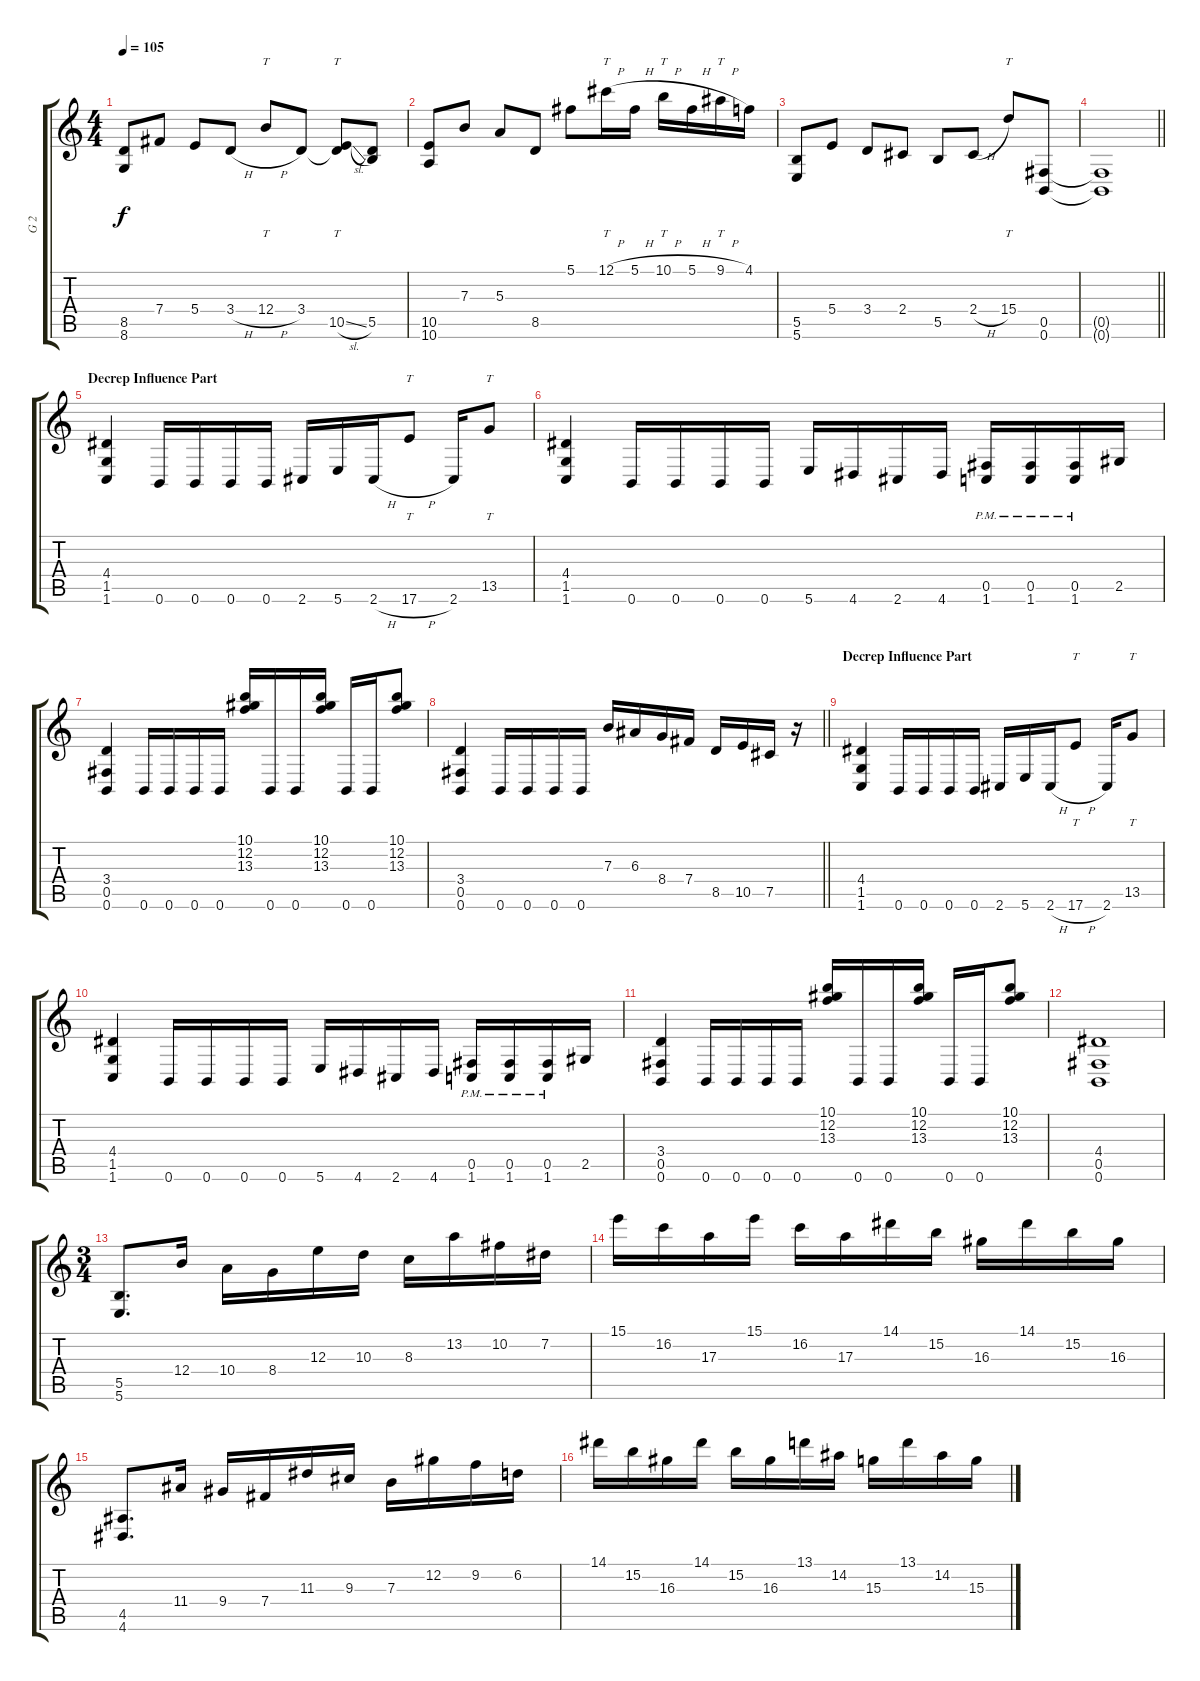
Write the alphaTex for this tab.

\track ("G 2" "G 2") {instrument distortionguitar}
\staff {score tabs}
\tuning (Db4 Ab3 E3 B2 Gb2 B1) {hide}
\ts (4 4)
\tempo 105
\clef g2
\ks c
(8.5 8.6).8{dy f} 7.4.8 5.4.8 3.4{h}.8 12.4{h}.8{tt} 3.4.8 (3.4{t} 10.5{sl}).8{tt} (3.4{t} 5.5).8 |
(10.5 10.6).8 7.3.8 5.3.8 8.5.8 5.1.8 12.1{h}.16{tt} 5.1{h}.16 10.1{h}.16{tt} 5.1{h}.16 9.1{h}.16{tt} 4.1.16 |
(5.5 5.6).8 5.4.8 3.4.8 2.4.8 5.5.8 2.4{h}.8 15.4.8{tt} (0.5 0.6).8 |
\barLineRight lightlight
(0.5{t} 0.6{t}).1 |
\section ("" "Decrep Influence Part")
(4.4 1.5 1.6).4 0.6.16 0.6.16 0.6.16 0.6.16 2.6.16 5.6.16 2.6{h}.16 17.6{h}.8{tt} 2.6.16 13.5.8{tt} |
(4.4 1.5 1.6).4 0.6.16 0.6.16 0.6.16 0.6.16 5.6.16 4.6.16 2.6.16 4.6.16 (0.5{pm} 1.6{pm}).16 (0.5{pm} 1.6{pm}).16 (0.5{pm} 1.6{pm}).16 2.5.16 |
(3.4 0.5 0.6).4 0.6.16 0.6.16 0.6.16 0.6.16 (10.1 12.2 13.3).16 0.6.16 0.6.16 (10.1 12.2 13.3).16 0.6.16 0.6.16 (10.1 12.2 13.3).8 |
\barLineRight lightlight
(3.4 0.5 0.6).4 0.6.16 0.6.16 0.6.16 0.6.16 7.3.16 6.3.16 8.4.16 7.4.16 8.5.16 10.5.16 7.5.16 r.16 |
\section ("" "Decrep Influence Part")
(4.4 1.5 1.6).4 0.6.16 0.6.16 0.6.16 0.6.16 2.6.16 5.6.16 2.6{h}.16 17.6{h}.8{tt} 2.6.16 13.5.8{tt} |
(4.4 1.5 1.6).4 0.6.16 0.6.16 0.6.16 0.6.16 5.6.16 4.6.16 2.6.16 4.6.16 (0.5{pm} 1.6{pm}).16 (0.5{pm} 1.6{pm}).16 (0.5{pm} 1.6{pm}).16 2.5.16 |
(3.4 0.5 0.6).4 0.6.16 0.6.16 0.6.16 0.6.16 (10.1 12.2 13.3).16 0.6.16 0.6.16 (10.1 12.2 13.3).16 0.6.16 0.6.16 (10.1 12.2 13.3).8 |
(4.4 0.5 0.6).1 |
\ts (3 4)
(5.5 5.6).8{d} 12.4.16 10.4.16 8.4.16 12.3.16 10.3.16 8.3.16 13.2.16 10.2.16 7.2.16 |
15.1.16 16.2.16 17.3.16 15.1.16 16.2.16 17.3.16 14.1.16 15.2.16 16.3.16 14.1.16 15.2.16 16.3.16 |
(4.5 4.6).8{d} 11.4.16 9.4.16 7.4.16 11.3.16 9.3.16 7.3.16 12.2.16 9.2.16 6.2.16 |
14.1.16 15.2.16 16.3.16 14.1.16 15.2.16 16.3.16 13.1.16 14.2.16 15.3.16 13.1.16 14.2.16 15.3.16
